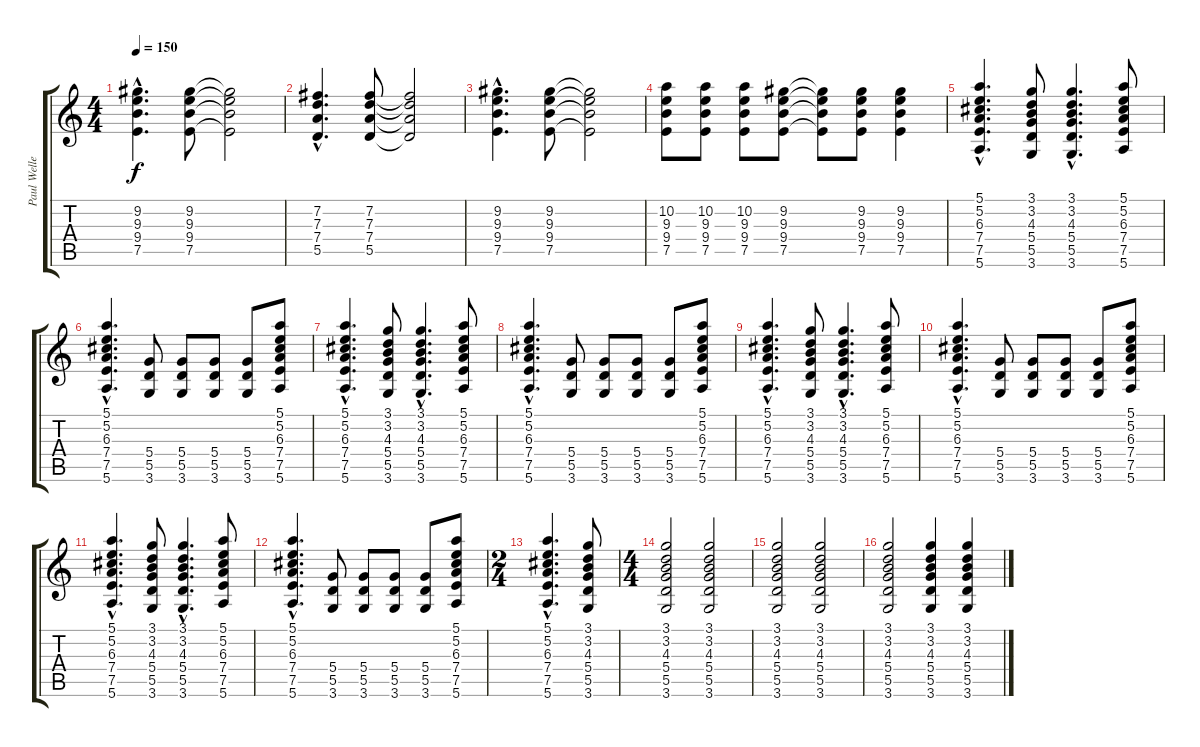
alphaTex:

\track ("Paul Weller" "Paul Welle") {instrument electricguitarclean}
\staff {score tabs}
\tuning (E4 B3 G3 D3 A2 E2) {hide}
\ts (4 4)
\tempo 150
\clef g2
\ks c
(9.2{hac} 9.3{hac} 9.4{hac} 7.5{hac}).4{d dy f} (9.2 9.3 9.4 7.5).8 (9.2{t} 9.3{t} 9.4{t} 7.5{t}).2 |
(7.2{hac} 7.3{hac} 7.4{hac} 5.5{hac}).4{d} (7.2 7.3 7.4 5.5).8 (7.2{t} 7.3{t} 7.4{t} 5.5{t}).2 |
(9.2{hac} 9.3{hac} 9.4{hac} 7.5{hac}).4{d} (9.2 9.3 9.4 7.5).8 (9.2{t} 9.3{t} 9.4{t} 7.5{t}).2 |
(10.2 9.3 9.4 7.5).8 (10.2 9.3 9.4 7.5).8 (10.2 9.3 9.4 7.5).8 (9.2 9.3 9.4 7.5).8 (9.2{t} 9.3{t} 9.4{t} 7.5{t}).8 (9.2 9.3 9.4 7.5).8 (9.2 9.3 9.4 7.5).4 |
(5.1{hac} 5.2{hac} 6.3{hac} 7.4{hac} 7.5{hac} 5.6{hac}).4{d} (3.1 3.2 4.3 5.4 5.5 3.6).8 (3.1{hac} 3.2{hac} 4.3{hac} 5.4{hac} 5.5{hac} 3.6{hac}).4{d} (5.1 5.2 6.3 7.4 7.5 5.6).8 |
(5.1{hac} 5.2{hac} 6.3{hac} 7.4{hac} 7.5{hac} 5.6{hac}).4{d} (5.4 5.5 3.6).8 (5.4 5.5 3.6).8 (5.4 5.5 3.6).8 (5.4 5.5 3.6).8 (5.1 5.2 6.3 7.4 7.5 5.6).8 |
(5.1{hac} 5.2{hac} 6.3{hac} 7.4{hac} 7.5{hac} 5.6{hac}).4{d} (3.1 3.2 4.3 5.4 5.5 3.6).8 (3.1{hac} 3.2{hac} 4.3{hac} 5.4{hac} 5.5{hac} 3.6{hac}).4{d} (5.1 5.2 6.3 7.4 7.5 5.6).8 |
(5.1{hac} 5.2{hac} 6.3{hac} 7.4{hac} 7.5{hac} 5.6{hac}).4{d} (5.4 5.5 3.6).8 (5.4 5.5 3.6).8 (5.4 5.5 3.6).8 (5.4 5.5 3.6).8 (5.1 5.2 6.3 7.4 7.5 5.6).8 |
(5.1{hac} 5.2{hac} 6.3{hac} 7.4{hac} 7.5{hac} 5.6{hac}).4{d} (3.1 3.2 4.3 5.4 5.5 3.6).8 (3.1{hac} 3.2{hac} 4.3{hac} 5.4{hac} 5.5{hac} 3.6{hac}).4{d} (5.1 5.2 6.3 7.4 7.5 5.6).8 |
(5.1{hac} 5.2{hac} 6.3{hac} 7.4{hac} 7.5{hac} 5.6{hac}).4{d} (5.4 5.5 3.6).8 (5.4 5.5 3.6).8 (5.4 5.5 3.6).8 (5.4 5.5 3.6).8 (5.1 5.2 6.3 7.4 7.5 5.6).8 |
(5.1{hac} 5.2{hac} 6.3{hac} 7.4{hac} 7.5{hac} 5.6{hac}).4{d} (3.1 3.2 4.3 5.4 5.5 3.6).8 (3.1{hac} 3.2{hac} 4.3{hac} 5.4{hac} 5.5{hac} 3.6{hac}).4{d} (5.1 5.2 6.3 7.4 7.5 5.6).8 |
(5.1{hac} 5.2{hac} 6.3{hac} 7.4{hac} 7.5{hac} 5.6{hac}).4{d} (5.4 5.5 3.6).8 (5.4 5.5 3.6).8 (5.4 5.5 3.6).8 (5.4 5.5 3.6).8 (5.1 5.2 6.3 7.4 7.5 5.6).8 |
\ts (2 4)
(5.1{hac} 5.2{hac} 6.3{hac} 7.4{hac} 7.5{hac} 5.6{hac}).4{d} (3.1 3.2 4.3 5.4 5.5 3.6).8 |
\ts (4 4)
(3.1 3.2 4.3 5.4 5.5 3.6).2 (3.1 3.2 4.3 5.4 5.5 3.6).2 |
(3.1 3.2 4.3 5.4 5.5 3.6).2 (3.1 3.2 4.3 5.4 5.5 3.6).2 |
(3.1 3.2 4.3 5.4 5.5 3.6).2 (3.1 3.2 4.3 5.4 5.5 3.6).4 (3.1 3.2 4.3 5.4 5.5 3.6).4
